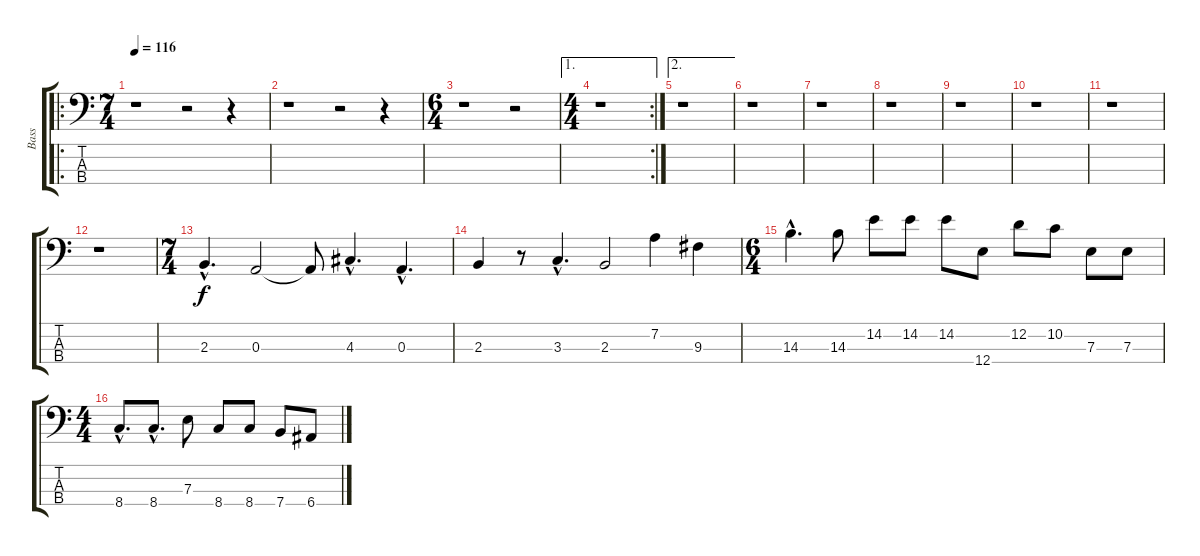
\track ("Bass" "Bass") {instrument electricbassfinger}
\staff {score tabs}
\tuning (G2 D2 A1 E1) {hide}
\ro
\ts (7 4)
\tempo 116
\clef f4
\ks c
r.1{dy f instrument electricbassfinger} r.2 r.4 |
r.1 r.2 r.4 |
\ts (6 4)
r.1 r.2 |
\ae 1
\rc 2
\ts (4 4)
r.1 |
\ae 2
r.1 |
r.1 |
r.1 |
r.1 |
r.1 |
r.1 |
r.1 |
r.1 |
\ts (7 4)
2.3{hac}.4{d} 0.3.2 0.3{t}.8 4.3{hac}.4{d} 0.3{hac}.4{d} |
2.3.4 r.8 3.3{hac}.4{d} 2.3.2 7.2.4 9.3.4 |
\ts (6 4)
14.3{hac}.4{d} 14.3.8 14.2.8 14.2.8 14.2.8 12.4.8 12.2.8 10.2.8 7.3.8 7.3.8 |
\ts (4 4)
8.4{hac}.8{d} 8.4{hac}.8{d} 7.3.8 8.4.8 8.4.8 7.4.8 6.4.8
